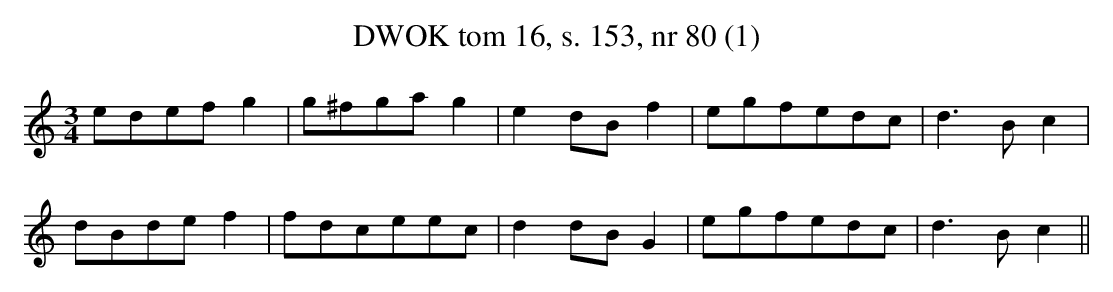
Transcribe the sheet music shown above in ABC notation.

X:1
T: DWOK tom 16, s. 153, nr 80 (1)
L: 1/16
M: 3/4
K: C
e2d2e2f2 g4 | g2^f2g2a2 g4 | e4 d2B2 f4 | e2g2f2e2d2c2 | d6 B2 c4 |
d2B2d2e2 f4 | f2d2c2e2e2c2 | d4 d2B2 G4 | e2g2f2e2d2c2 | d6 B2 c4 ||
